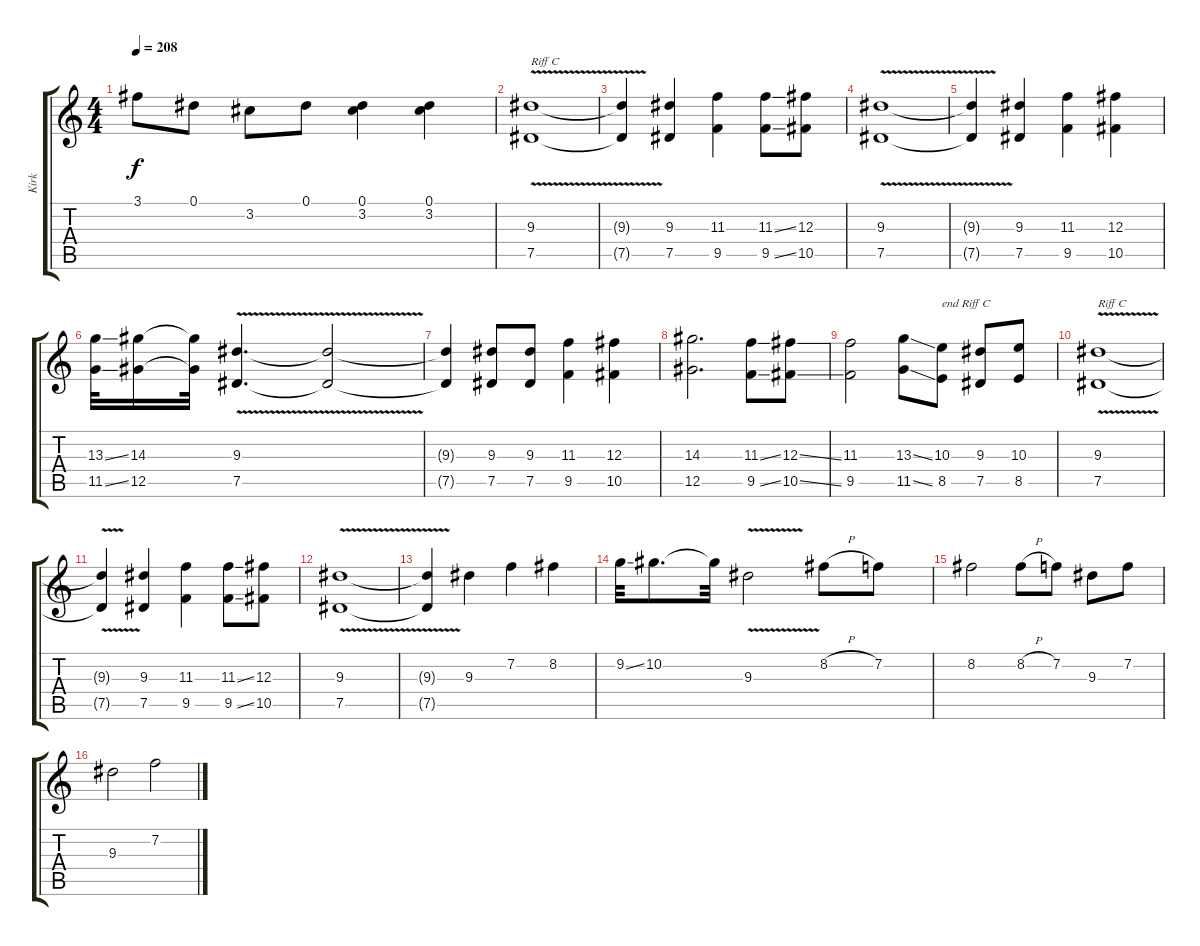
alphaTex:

\track ("Kirk" "Kirk") {instrument distortionguitar}
\staff {score tabs}
\tuning (Eb4 Bb3 Gb3 Db3 Ab2 Eb2) {hide}
\ts (4 4)
\tempo 208
\clef g2
\ks c
3.1.8{dy f} 0.1.8 3.2.8 0.1.8 (0.1 3.2).4 (0.1 3.2).4 |
(9.3{v} 7.5).1{txt "Riff C"} |
(9.3{t} 7.5{t}).4 (9.3 7.5).4 (11.3 9.5).4 (11.3{ss} 9.5{ss}).8 (12.3 10.5).8 |
(9.3{v} 7.5).1 |
(9.3{t} 7.5{t}).4 (9.3 7.5).4 (11.3 9.5).4 (12.3 10.5).4 |
(13.3{ss} 11.5{ss}).32 (14.3 12.5).16 (14.3{t} 12.5{t}).32 (9.3{v} 7.5).4{d} (9.3{t} 7.5{t}).2 |
(9.3{t} 7.5{t}).4 (9.3 7.5).8 (9.3 7.5).8 (11.3 9.5).4 (12.3 10.5).4 |
(14.3 12.5).2{d} (11.3{ss} 9.5{ss}).8 (12.3{ss} 10.5{ss}).8 |
(11.3 9.5).2 (13.3{ss} 11.5{ss}).8 (10.3 8.5).8{txt "end Riff C"} (9.3 7.5).8 (10.3 8.5).8 |
(9.3{v} 7.5).1{txt "Riff C"} |
(9.3{t} 7.5{t}).4 (9.3 7.5).4 (11.3 9.5).4 (11.3{ss} 9.5{ss}).8 (12.3 10.5).8 |
(9.3{v} 7.5).1 |
(9.3{t} 7.5{t}).4 9.3.4 7.2.4 8.2.4 |
9.2{ss}.32 10.2.8{d} 10.2{t}.32 9.3{v}.2 8.2{h}.8 7.2.8 |
8.2.2 8.2{h}.8 7.2.8 9.3.8 7.2.8 |
9.3.2 7.2.2
